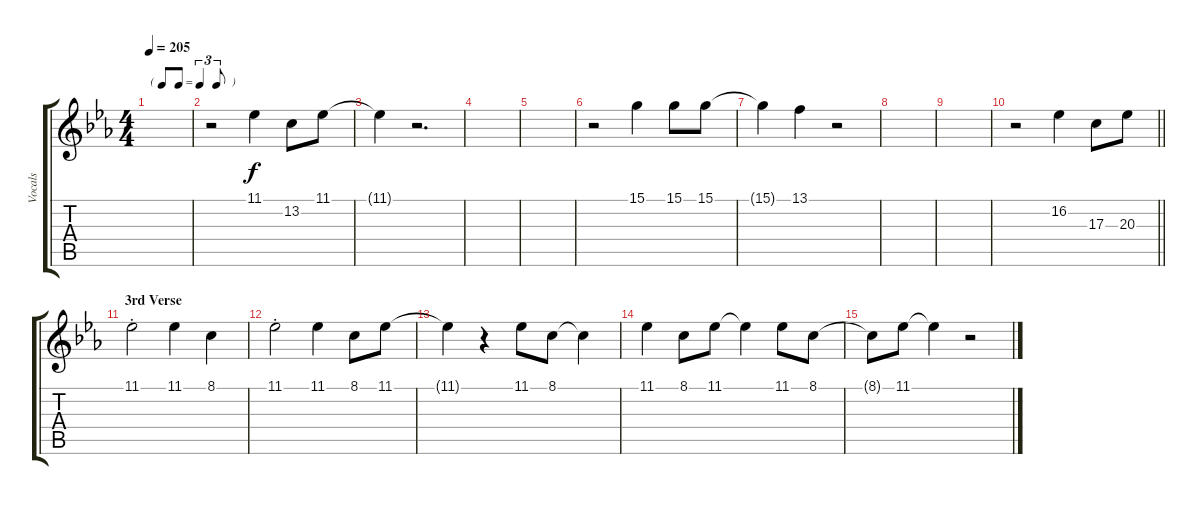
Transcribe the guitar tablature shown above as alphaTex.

\track ("Vocals" "Vocals") {instrument vibraphone}
\staff {score tabs}
\tuning (E4 B3 G3 D3 A2 E2) {hide}
\ts (4 4)
\tf triplet8th
\tempo 205
\clef g2
\ks eb
|
r.2 11.1.4 13.2.8 11.1.8 |
11.1{t}.4 r.2{d} |
|
|
r.2 15.1.4 15.1.8 15.1.8 |
15.1{t}.4 13.1.4 r.2 |
|
|
\barLineRight lightlight
r.2 16.2.4 17.3.8 20.3.8 |
\section ("" "3rd Verse")
11.1{st}.2 11.1.4 8.1.4 |
11.1{st}.2 11.1.4 8.1.8 11.1.8 |
11.1{t}.4 r.4 11.1.8 8.1.8 8.1{t}.4 |
11.1.4 8.1.8 11.1.8 11.1{t}.4 11.1.8 8.1.8 |
8.1{t}.8 11.1.8 11.1{t}.4 r.2
